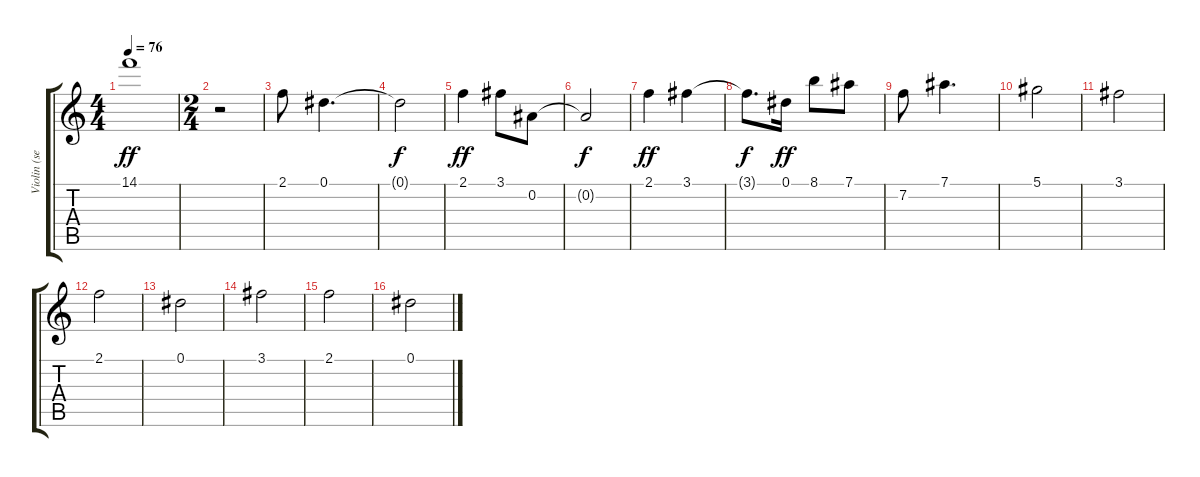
\track ("Violin (section)" "Violin (se") {instrument stringensemble1}
\staff {score tabs}
\tuning (Eb5 Bb4 Gb4 Db4 Ab3 Eb3) {hide}
\ts (4 4)
\tempo 76
\clef g2
\ks c
14.1.1{dy ff} |
\ts (2 4)
r.2 |
2.1.8 0.1.4{d} |
0.1{t}.2{dy f} |
2.1.4{dy ff} 3.1.8 0.2.8 |
0.2{t}.2{dy f} |
2.1.4{dy ff} 3.1.4 |
3.1{t}.8{d dy f} 0.1.16{dy ff} 8.1.8 7.1.8 |
7.2.8 7.1.4{d} |
5.1.2 |
3.1.2 |
2.1.2 |
0.1.2 |
3.1.2 |
2.1.2 |
0.1.2
